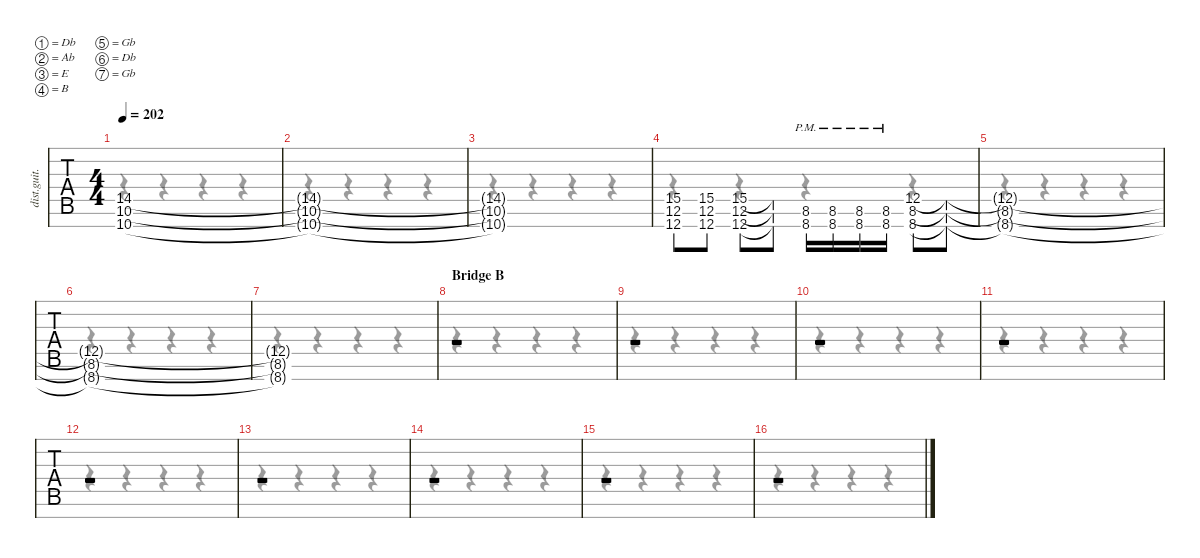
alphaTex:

\defaultSystemsLayout 4
\hideDynamics
\bracketExtendMode nobrackets
\track ("Jesse Cash" "dist.guit.") {instrument distortionguitar}
\staff {tabs}
\tuning (Db4 Ab3 E3 B2 Gb2 Db2 Gb1)
\voice
\ts (4 4)
\tempo 202
\clef g2
\ks c
(14.5{t acc #} 10.6{t} 10.7{t}).1{dy f} |
(14.5{t acc #} 10.6{t} 10.7{t}).1 |
(14.5{t acc #} 10.6{t} 10.7{t}).1 |
(15.5 12.6{acc #} 12.7{acc #}).8 (15.5 12.6{acc #} 12.7{acc #}).8 (15.5 12.6{acc #} 12.7{acc #}).8 (15.5{t} 12.6{t acc #} 12.7{t acc #}).8 (8.6{pm} 8.7{pm}).16 (8.6{pm} 8.7{pm}).16 (8.6{pm} 8.7{pm}).16 (8.6{pm} 8.7{pm}).16 (12.5{acc #} 8.6 8.7).8 (12.5{t acc #} 8.6{t} 8.7{t}).8 |
(12.5{t acc #} 8.6{t} 8.7{t}).1 |
(12.5{t acc #} 8.6{t} 8.7{t}).1 |
(12.5{t acc #} 8.6{t} 8.7{t}).1 |
\section ("" "Bridge B")
r.1 |
r.1 |
r.1 |
r.1 |
r.1 |
r.1 |
r.1 |
r.1 |
r.1
\voice
\clef g2
\ottava regular
\simile none
\ks c
r.4{dy mf} r.4 r.4 r.4 |
r.4 r.4 r.4 r.4 |
r.4 r.4 r.4 r.4 |
r.4 r.4 r.4 r.4 |
r.4 r.4 r.4 r.4 |
r.4 r.4 r.4 r.4 |
r.4 r.4 r.4 r.4 |
r.4 r.4 r.4 r.4 |
r.4 r.4 r.4 r.4 |
r.4 r.4 r.4 r.4 |
r.4 r.4 r.4 r.4 |
r.4 r.4 r.4 r.4 |
r.4 r.4 r.4 r.4 |
r.4 r.4 r.4 r.4 |
r.4 r.4 r.4 r.4 |
r.4 r.4 r.4 r.4
